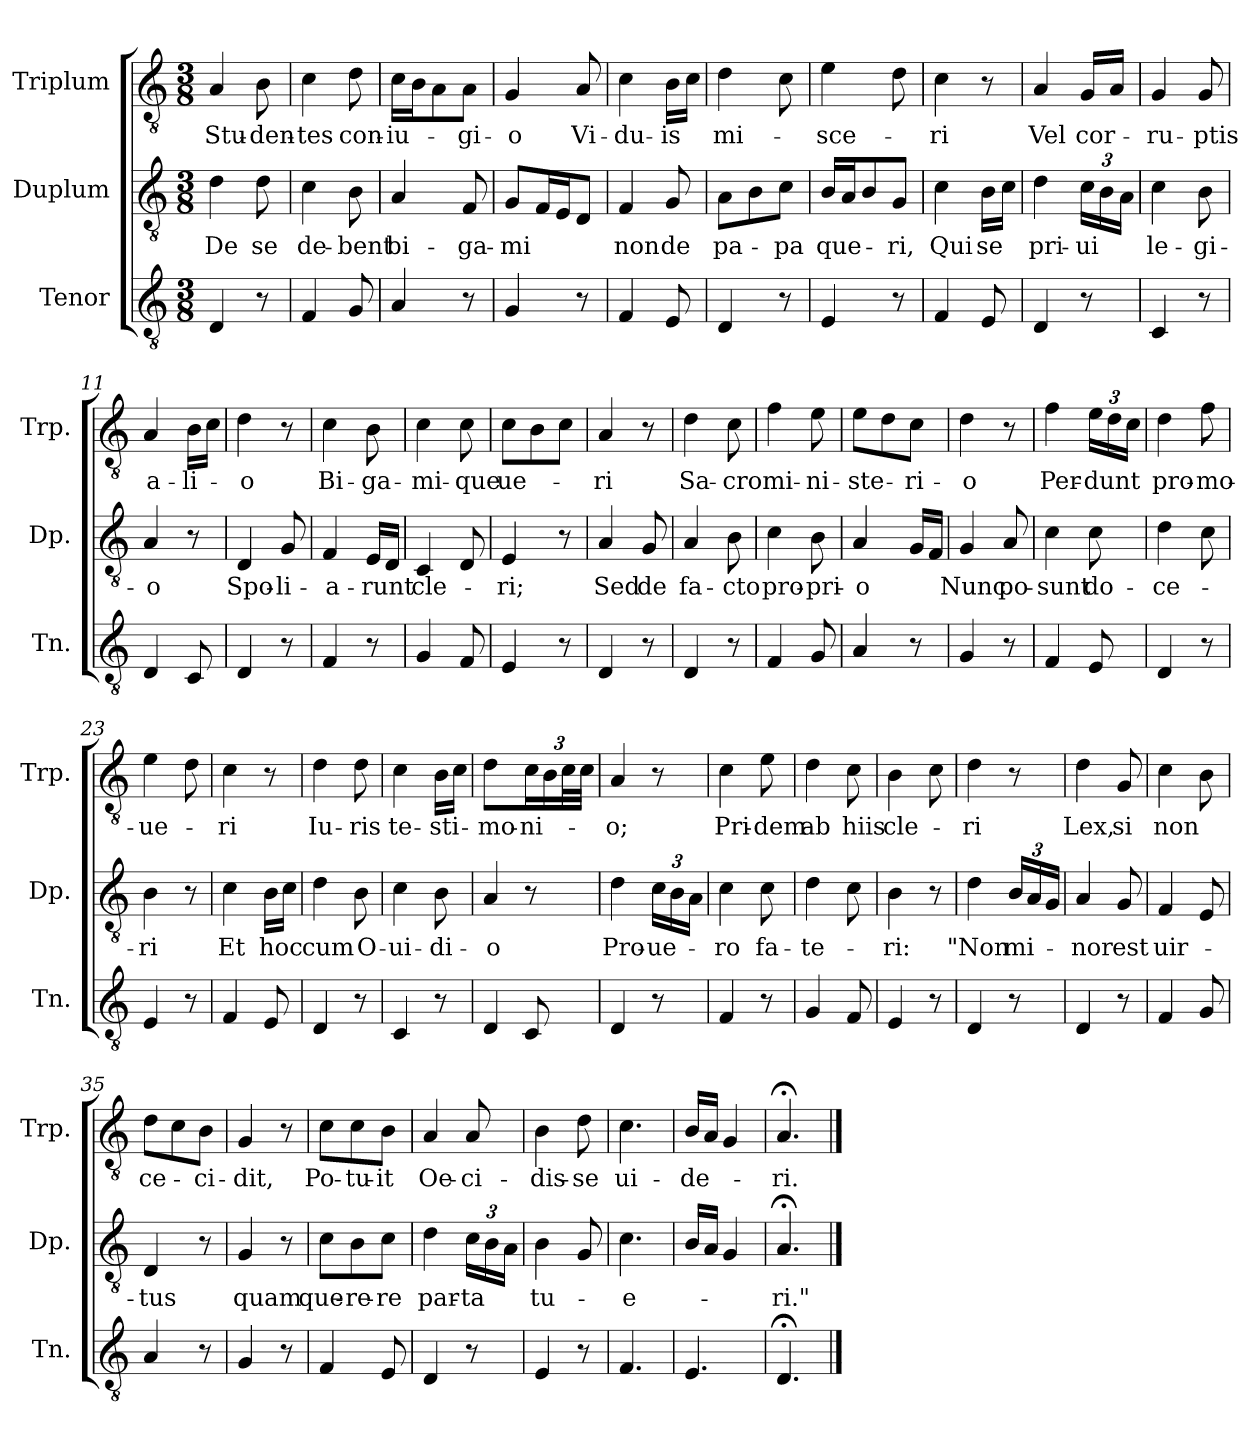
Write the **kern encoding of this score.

**kern	**kern	**text	**kern	**text
*part3	*part2	*part2	*part1	*part1
*staff3	*staff2	*staff2	*staff1	*staff1
*I"Tenor	*I"Duplum	*	*I"Triplum	*
*I'Tn.	*I'Dp.	*	*I'Trp.	*
*clefGv2	*clefGv2	*	*clefGv2	*
*k[]	*k[]	*	*k[]	*
*M3/8	*M3/8	*	*M3/8	*
=1	=1	=1	=1	=1
!	!	!LO:LY:b	!	!LO:LY:b
4D/	4d\	De	4A/	Stu-
!	!	!LO:LY:b	!	!LO:LY:b
8r	8d\	se	8B\	-den-
=2	=2	=2	=2	=2
!	!	!LO:LY:b	!	!LO:LY:b
4F/	4c\	de-	4c\	-tes
!	!	!LO:LY:b	!	!LO:LY:b
8G/	8B\	-bent	8d\	con-
=3	=3	=3	=3	=3
!	!	!LO:LY:b	!	!LO:LY:b
4A/	4A/	bi-	16c\LL	-iu-
.	.	.	16B\J	.
.	.	.	8A\	.
!	!	!LO:LY:b	!	!LO:LY:b
8r	8F/	-ga-	8A\J	-gi-
=4	=4	=4	=4	=4
!	!	!LO:LY:b	!	!LO:LY:b
4G/	8G/L	-mi	4G/	-o
.	16F/L	.	.	.
.	16E/J	.	.	.
!	!	!	!	!LO:LY:b
8r	8D/J	.	8A/	Vi-
=5	=5	=5	=5	=5
!	!	!LO:LY:b	!	!LO:LY:b
4F/	4F/	non	4c\	-du-
!	!	!LO:LY:b	!	!LO:LY:b
8E/	8G/	de	16B\LL	-is
.	.	.	16c\JJ	.
=6	=6	=6	=6	=6
!	!	!LO:LY:b	!	!LO:LY:b
4D/	8A\L	pa-	4d\	mi-
.	8B\	.	.	.
!	!	!LO:LY:b	!	!
8r	8c\J	-pa	8c\	.
=7	=7	=7	=7	=7
!	!	!LO:LY:b	!	!LO:LY:b
4E/	16B/LL	que-	4e\	-sce-
.	16A/J	.	.	.
.	8B/	.	.	.
!	!	!LO:LY:b	!	!
8r	8G/J	-ri,	8d\	.
=8	=8	=8	=8	=8
!	!	!LO:LY:b	!	!LO:LY:b
4F/	4c\	Qui	4c\	-ri
!	!	!LO:LY:b	!	!
8E/	16B\LL	se	8r	.
.	16c\JJ	.	.	.
=9	=9	=9	=9	=9
!	!	!LO:LY:b	!	!LO:LY:b
4D/	4d\	pri-	4A/	Vel
*	*Xbrackettup	*	*	*
!	!	!LO:LY:b	!	!LO:LY:b
8r	24c\LL	-ui	16G/LL	cor-
.	24B\	.	.	.
.	.	.	16A/JJ	.
.	24A\JJ	.	.	.
=10	=10	=10	=10	=10
!	!	!LO:LY:b	!	!LO:LY:b
4C/	4c\	le-	4G/	-ru-
!	!	!LO:LY:b	!	!LO:LY:b
8r	8B\	-gi-	8G/	-ptis
!!LO:LB:g=z
=11	=11	=11	=11	=11
!	!	!LO:LY:b	!	!LO:LY:b
4D/	4A/	-o	4A/	a-
!	!	!	!	!LO:LY:b
8C/	8r	.	16B\LL	-li-
.	.	.	16c\JJ	.
=12	=12	=12	=12	=12
!	!	!LO:LY:b	!	!LO:LY:b
4D/	4D/	Spo-	4d\	-o
!	!	!LO:LY:b	!	!
8r	8G/	-li-	8r	.
=13	=13	=13	=13	=13
!	!	!LO:LY:b	!	!LO:LY:b
4F/	4F/	-a-	4c\	Bi-
!	!	!LO:LY:b	!	!LO:LY:b
8r	16E/LL	-runt	8B\	-ga-
.	16D/JJ	.	.	.
=14	=14	=14	=14	=14
!	!	!LO:LY:b	!	!LO:LY:b
4G/	4C/	cle-	4c\	-mi-
!	!	!	!	!LO:LY:b
8F/	8D/	.	8c\	-que
=15	=15	=15	=15	=15
!	!	!LO:LY:b	!	!LO:LY:b
4E/	4E/	-ri;	8c\L	ue-
.	.	.	8B\	.
8r	8r	.	8c\J	.
=16	=16	=16	=16	=16
!	!	!LO:LY:b	!	!LO:LY:b
4D/	4A/	Sed	4A/	-ri
!	!	!LO:LY:b	!	!
8r	8G/	de	8r	.
=17	=17	=17	=17	=17
!	!	!LO:LY:b	!	!LO:LY:b
4D/	4A/	fa-	4d\	Sa-
!	!	!LO:LY:b	!	!LO:LY:b
8r	8B\	-cto	8c\	-cro
=18	=18	=18	=18	=18
!	!	!LO:LY:b	!	!LO:LY:b
4F/	4c\	pro-	4f\	mi-
!	!	!LO:LY:b	!	!LO:LY:b
8G/	8B\	-pri-	8e\	-ni-
=19	=19	=19	=19	=19
!	!	!LO:LY:b	!	!LO:LY:b
4A/	4A/	-o	8e\L	-ste-
.	.	.	8d\	.
!	!	!	!	!LO:LY:b
8r	16G/LL	.	8c\J	-ri-
.	16F/JJ	.	.	.
=20	=20	=20	=20	=20
!	!	!LO:LY:b	!	!LO:LY:b
4G/	4G/	Nunc	4d\	-o
!	!	!LO:LY:b	!	!
8r	8A/	po-	8r	.
=21	=21	=21	=21	=21
!	!	!LO:LY:b	!	!LO:LY:b
4F/	4c\	-sunt	4f\	Per-
!	!	!LO:LY:b	!	!
*	*	*	*Xbrackettup	*
!	!	!	!	!LO:LY:b
8E/	8c\	do-	24e\LL	-dunt
.	.	.	24d\	.
.	.	.	24c\JJ	.
!!LO:LB:g=z
=22	=22	=22	=22	=22
!	!	!LO:LY:b	!	!LO:LY:b
4D/	4d\	-ce-	4d\	pro-
!	!	!	!	!LO:LY:b
8r	8c\	.	8f\	-mo-
=23	=23	=23	=23	=23
!	!	!LO:LY:b	!	!LO:LY:b
4E/	4B\	-ri	4e\	ue-
8r	8r	.	8d\	.
=24	=24	=24	=24	=24
!	!	!LO:LY:b	!	!LO:LY:b
4F/	4c\	Et	4c\	-ri
!	!	!LO:LY:b	!	!
8E/	16B\LL	hoc	8r	.
.	16c\JJ	.	.	.
=25	=25	=25	=25	=25
!	!	!LO:LY:b	!	!LO:LY:b
4D/	4d\	cum	4d\	Iu-
!	!	!LO:LY:b	!	!LO:LY:b
8r	8B\	O-	8d\	-ris
=26	=26	=26	=26	=26
!	!	!LO:LY:b	!	!LO:LY:b
4C/	4c\	-ui-	4c\	te-
!	!	!LO:LY:b	!	!LO:LY:b
8r	8B\	-di-	16B\LL	-sti-
.	.	.	16c\JJ	.
=27	=27	=27	=27	=27
!	!	!LO:LY:b	!	!LO:LY:b
4D/	4A/	-o	4d\	-mo-
!	!	!	!	!LO:LY:b
8C/	8r	.	24c\LL	-ni-
.	.	.	24B\	.
*	*	*	*tremolo	*
.	.	.	48c\	.
.	.	.	48c\JJJ	.
*	*	*	*Xtremolo	*
=28	=28	=28	=28	=28
!	!	!LO:LY:b	!	!LO:LY:b
4D/	4d\	Pro-	4A/	-o;
!	!	!LO:LY:b	!	!
8r	24c\LL	-ue-	8r	.
.	24B\	.	.	.
.	24A\JJ	.	.	.
=29	=29	=29	=29	=29
!	!	!LO:LY:b	!	!LO:LY:b
4F/	4c\	-ro	4c\	Pri-
!	!	!LO:LY:b	!	!LO:LY:b
8r	8c\	fa-	8e\	-dem
=30	=30	=30	=30	=30
!	!	!LO:LY:b	!	!LO:LY:b
4G/	4d\	-te-	4d\	ab
!	!	!	!	!LO:LY:b
8F/	8c\	.	8c\	hiis
=31	=31	=31	=31	=31
!	!	!LO:LY:b	!	!LO:LY:b
4E/	4B\	-ri:	4B\	cle-
8r	8r	.	8c\	.
=32	=32	=32	=32	=32
!	!	!LO:LY:b	!	!LO:LY:b
4D/	4d\	"Non	4d\	-ri
!	!	!LO:LY:b	!	!
8r	24B/LL	mi-	8r	.
.	24A/	.	.	.
.	24G/JJ	.	.	.
!!LO:PB:g=z
=33	=33	=33	=33	=33
!	!	!LO:LY:b	!	!LO:LY:b
4D/	4A/	-nor	4d\	Lex,
!	!	!LO:LY:b	!	!LO:LY:b
8r	8G/	est	8G/	si
=34	=34	=34	=34	=34
!	!	!LO:LY:b	!	!LO:LY:b
4F/	4F/	uir-	4c\	non
8G/	8E/	.	8B\	.
=35	=35	=35	=35	=35
!	!	!LO:LY:b	!	!LO:LY:b
4A/	4D/	-tus	8d\L	ce-
.	.	.	8c\	.
!	!	!	!	!LO:LY:b
8r	8r	.	8B\J	-ci-
=36	=36	=36	=36	=36
!	!	!LO:LY:b	!	!LO:LY:b
4G/	4G/	quam	4G/	-dit,
8r	8r	.	8r	.
=37	=37	=37	=37	=37
!	!	!LO:LY:b	!	!LO:LY:b
4F/	8c\L	que-	8c\L	Po-
!	!	!LO:LY:b	!	!LO:LY:b
.	8B\	-re-	8c\	-tu-
!	!	!LO:LY:b	!	!LO:LY:b
8E/	8c\J	-re	8B\J	-it
=38	=38	=38	=38	=38
!	!	!LO:LY:b	!	!LO:LY:b
4D/	4d\	par-	4A/	Oe-
!	!	!LO:LY:b	!	!LO:LY:b
8r	24c\LL	-ta	8A/	-ci-
.	24B\	.	.	.
.	24A\JJ	.	.	.
=39	=39	=39	=39	=39
!	!	!LO:LY:b	!	!LO:LY:b
4E/	4B\	tu-	4B\	-dis-
!	!	!	!	!LO:LY:b
8r	8G/	.	8d\	-se
=40	=40	=40	=40	=40
!	!	!LO:LY:b	!	!LO:LY:b
4.F/	4.c\	-e-	4.c\	ui-
=41	=41	=41	=41	=41
!	!	!	!	!LO:LY:b
4.E/	16B/LL	.	16B/LL	-de-
.	16A/JJ	.	16A/JJ	.
.	4G/	.	4G/	.
=42	=42	=42	=42	=42
!	!	!LO:LY:b	!	!LO:LY:b
4.D;</	4.A;</	-ri."	4.A;</	-ri.
==	==	==	==	==
*-	*-	*-	*-	*-
